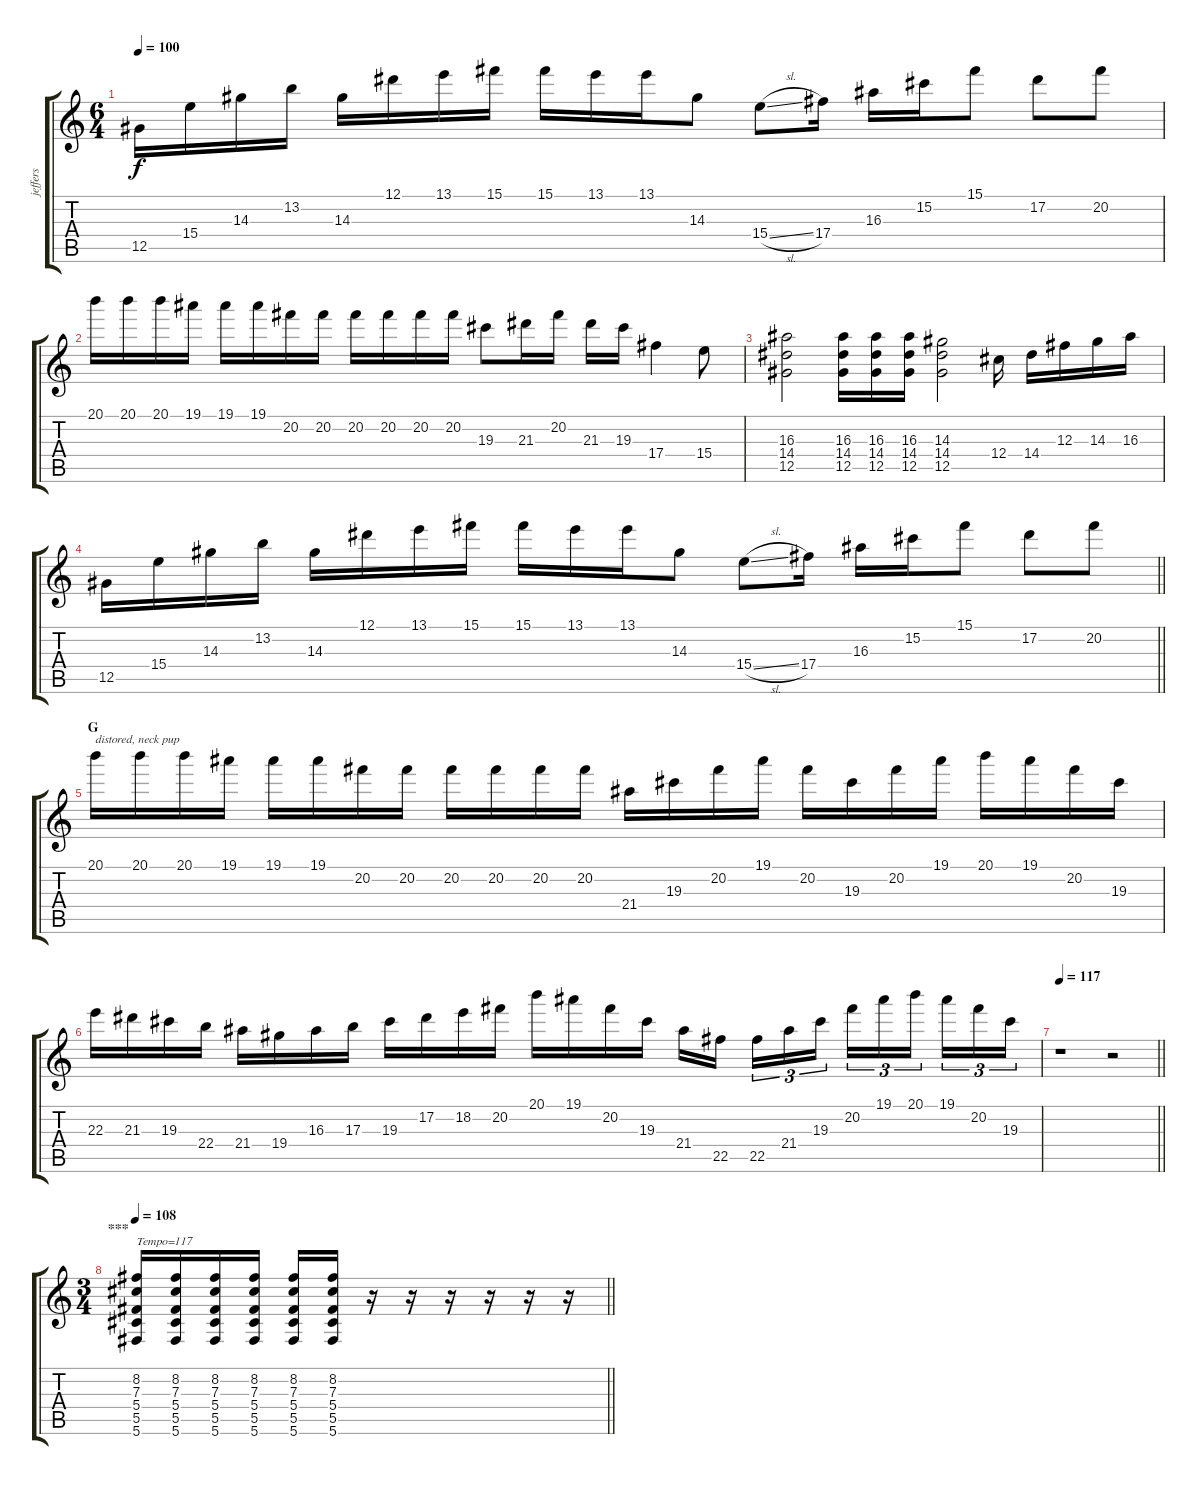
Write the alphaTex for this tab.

\track ("jeffers" "jeffers") {instrument distortionguitar}
\staff {score tabs}
\tuning (Eb4 Bb3 Gb3 Db3 Ab2 Db2) {hide}
\ts (6 4)
\tempo 100
\clef g2
\ks c
12.5.16{dy f} 15.4.16 14.3.16 13.2.16 14.3.16 12.1.16 13.1.16 15.1.16 15.1.16 13.1.16 13.1.16 14.3.8 15.4{sl}.8 17.4.16 16.3.16 15.2.16 15.1.8 17.2.8 20.2.8 |
20.1.16 20.1.16 20.1.16 19.1.16 19.1.16 19.1.16 20.2.16 20.2.16 20.2.16 20.2.16 20.2.16 20.2.16 19.3.8 21.3.16 20.2.16 21.3.16 19.3.16 17.4.4 15.4.8 |
(16.3 14.4 12.5).2 (16.3 14.4 12.5).16 (16.3 14.4 12.5).16 (16.3 14.4 12.5).16 (14.3 14.4 12.5).2 12.4.16 14.4.16 12.3.16 14.3.16 16.3.16 |
\barLineRight lightlight
12.5.16 15.4.16 14.3.16 13.2.16 14.3.16 12.1.16 13.1.16 15.1.16 15.1.16 13.1.16 13.1.16 14.3.8 15.4{sl}.8 17.4.16 16.3.16 15.2.16 15.1.8 17.2.8 20.2.8 |
\section ("" "G")
20.1.16{txt "distored, neck pup" volume 13 instrument overdrivenguitar} 20.1.16 20.1.16 19.1.16 19.1.16 19.1.16 20.2.16 20.2.16 20.2.16 20.2.16 20.2.16 20.2.16 21.4.16 19.3.16 20.2.16 19.1.16 20.2.16 19.3.16 20.2.16 19.1.16 20.1.16 19.1.16 20.2.16 19.3.16 |
22.3.16 21.3.16 19.3.16 22.4.16 21.4.16 19.4.16 16.3.16 17.3.16 19.3.16 17.2.16 18.2.16 20.2.16 20.1.16 19.1.16 20.2.16 19.3.16 21.4.16 22.5.16{beam splitsecondary} 22.5.16{tu (3 2)} 21.4.16{tu (3 2)} 19.3.16{tu (3 2) beam splitsecondary} 20.2.16{tu (3 2)} 19.1.16{tu (3 2)} 20.1.16{tu (3 2) beam splitsecondary} 19.1.16{tu (3 2)} 20.2.16{tu (3 2)} 19.3.16{tu (3 2)} |
\tempo 117
\barLineRight lightlight
r.1 r.2 |
\ts (3 4)
\section ("" "***")
\tempo 108
\barLineRight lightlight
(8.2 7.3 5.4 5.5 5.6).16{txt "Tempo=117" volume 11 instrument distortionguitar} (8.2 7.3 5.4 5.5 5.6).16 (8.2 7.3 5.4 5.5 5.6).16 (8.2 7.3 5.4 5.5 5.6).16 (8.2 7.3 5.4 5.5 5.6).16 (8.2 7.3 5.4 5.5 5.6).16 r.16 r.16 r.16 r.16 r.16 r.16
